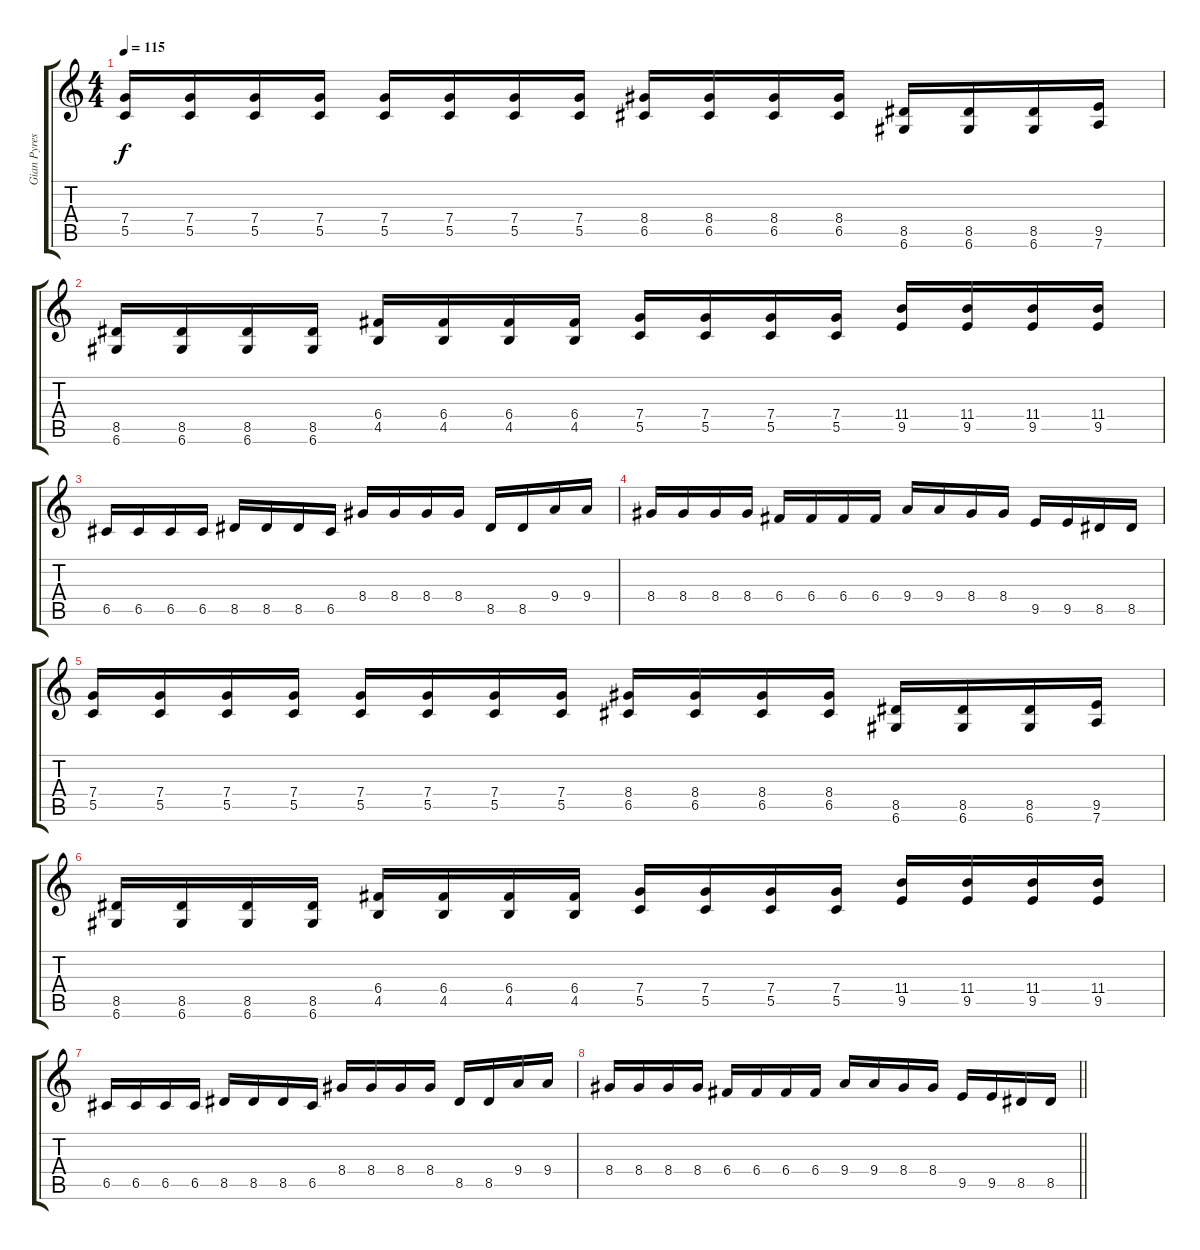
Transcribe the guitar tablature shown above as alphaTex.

\track ("Gian Pyres" "Gian Pyres") {instrument distortionguitar}
\staff {score tabs}
\tuning (D4 A3 F3 C3 G2 D2) {hide}
\ts (4 4)
\tempo 115
\clef g2
\ks c
(7.4 5.5).16{dy f} (7.4 5.5).16 (7.4 5.5).16 (7.4 5.5).16 (7.4 5.5).16 (7.4 5.5).16 (7.4 5.5).16 (7.4 5.5).16 (8.4 6.5).16 (8.4 6.5).16 (8.4 6.5).16 (8.4 6.5).16 (8.5 6.6).16 (8.5 6.6).16 (8.5 6.6).16 (9.5 7.6).16 |
(8.5 6.6).16 (8.5 6.6).16 (8.5 6.6).16 (8.5 6.6).16 (6.4 4.5).16 (6.4 4.5).16 (6.4 4.5).16 (6.4 4.5).16 (7.4 5.5).16 (7.4 5.5).16 (7.4 5.5).16 (7.4 5.5).16 (11.4 9.5).16 (11.4 9.5).16 (11.4 9.5).16 (11.4 9.5).16 |
6.5.16 6.5.16 6.5.16 6.5.16 8.5.16 8.5.16 8.5.16 6.5.16 8.4.16 8.4.16 8.4.16 8.4.16 8.5.16 8.5.16 9.4.16 9.4.16 |
8.4.16 8.4.16 8.4.16 8.4.16 6.4.16 6.4.16 6.4.16 6.4.16 9.4.16 9.4.16 8.4.16 8.4.16 9.5.16 9.5.16 8.5.16 8.5.16 |
(7.4 5.5).16 (7.4 5.5).16 (7.4 5.5).16 (7.4 5.5).16 (7.4 5.5).16 (7.4 5.5).16 (7.4 5.5).16 (7.4 5.5).16 (8.4 6.5).16 (8.4 6.5).16 (8.4 6.5).16 (8.4 6.5).16 (8.5 6.6).16 (8.5 6.6).16 (8.5 6.6).16 (9.5 7.6).16 |
(8.5 6.6).16 (8.5 6.6).16 (8.5 6.6).16 (8.5 6.6).16 (6.4 4.5).16 (6.4 4.5).16 (6.4 4.5).16 (6.4 4.5).16 (7.4 5.5).16 (7.4 5.5).16 (7.4 5.5).16 (7.4 5.5).16 (11.4 9.5).16 (11.4 9.5).16 (11.4 9.5).16 (11.4 9.5).16 |
6.5.16 6.5.16 6.5.16 6.5.16 8.5.16 8.5.16 8.5.16 6.5.16 8.4.16 8.4.16 8.4.16 8.4.16 8.5.16 8.5.16 9.4.16 9.4.16 |
\barLineRight lightlight
8.4.16 8.4.16 8.4.16 8.4.16 6.4.16 6.4.16 6.4.16 6.4.16 9.4.16 9.4.16 8.4.16 8.4.16 9.5.16 9.5.16 8.5.16 8.5.16
